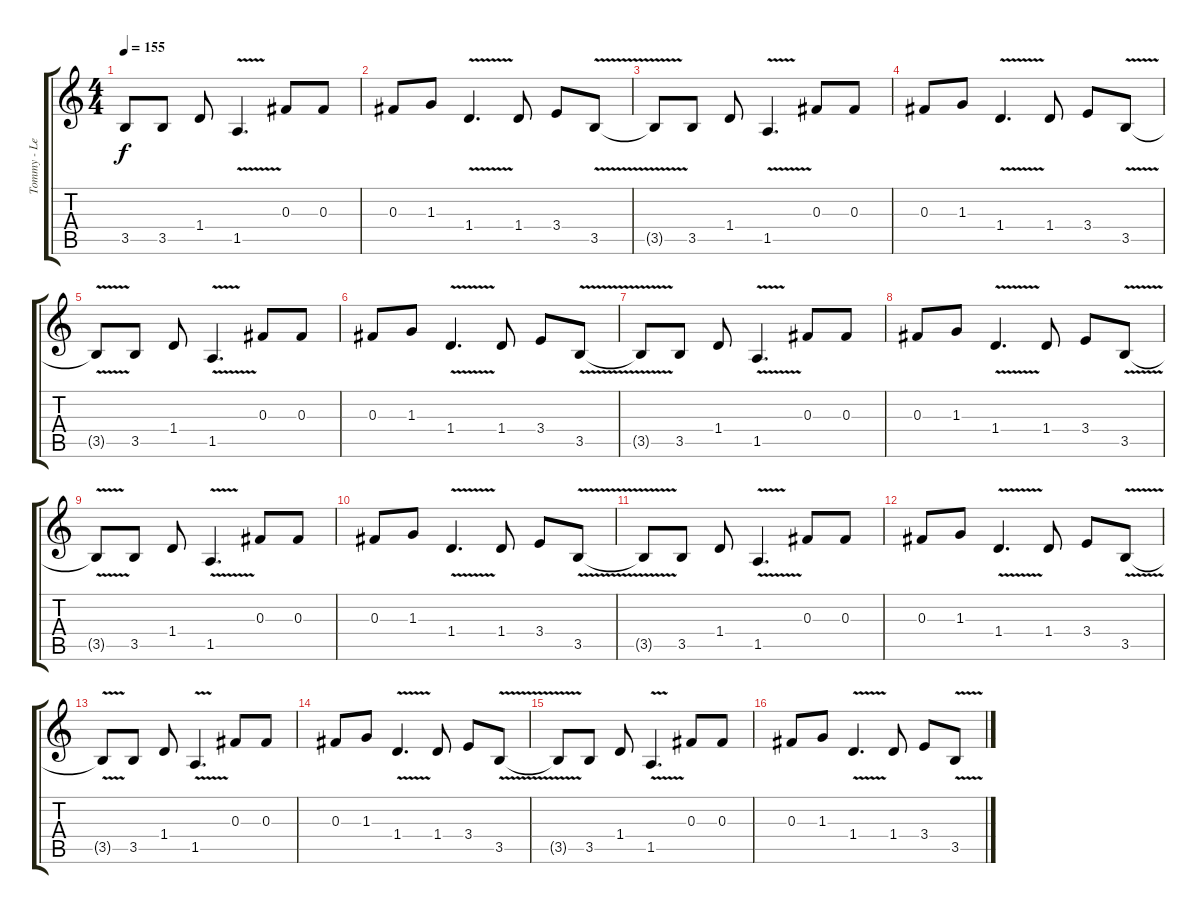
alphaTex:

\track ("Tommy - Lead Guitar" "Tommy - Le") {instrument distortionguitar}
\staff {score tabs}
\tuning (Eb4 Bb3 Gb3 Db3 Ab2 Eb2) {hide}
\ts (4 4)
\tempo 155
\clef g2
\ks c
3.5{t}.8{dy f} 3.5.8 1.4.8 1.5{v}.4{d} 0.3.8 0.3.8 |
0.3.8 1.3.8 1.4{v}.4{d} 1.4.8 3.4.8 3.5{v}.8 |
3.5{t}.8 3.5.8 1.4.8 1.5{v}.4{d} 0.3.8 0.3.8 |
0.3.8 1.3.8 1.4{v}.4{d} 1.4.8 3.4.8 3.5{v}.8 |
3.5{t}.8 3.5.8 1.4.8 1.5{v}.4{d} 0.3.8 0.3.8 |
0.3.8 1.3.8 1.4{v}.4{d} 1.4.8 3.4.8 3.5{v}.8 |
3.5{t}.8 3.5.8 1.4.8 1.5{v}.4{d} 0.3.8 0.3.8 |
0.3.8 1.3.8 1.4{v}.4{d} 1.4.8 3.4.8 3.5{v}.8 |
3.5{t}.8 3.5.8 1.4.8 1.5{v}.4{d} 0.3.8 0.3.8 |
0.3.8 1.3.8 1.4{v}.4{d} 1.4.8 3.4.8 3.5{v}.8 |
3.5{t}.8 3.5.8 1.4.8 1.5{v}.4{d} 0.3.8 0.3.8 |
0.3.8 1.3.8 1.4{v}.4{d} 1.4.8 3.4.8 3.5{v}.8 |
3.5{t}.8 3.5.8 1.4.8 1.5{v}.4{d} 0.3.8 0.3.8 |
0.3.8 1.3.8 1.4{v}.4{d} 1.4.8 3.4.8 3.5{v}.8 |
3.5{t}.8 3.5.8 1.4.8 1.5{v}.4{d} 0.3.8 0.3.8 |
0.3.8 1.3.8 1.4{v}.4{d} 1.4.8 3.4.8 3.5{v}.8
